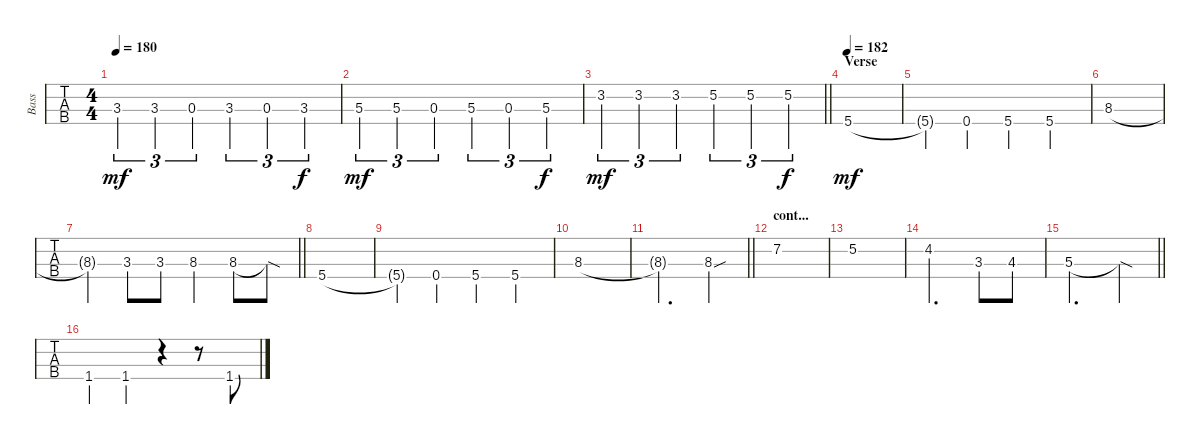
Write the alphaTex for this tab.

\track ("Bass" "Bass") {instrument electricbasspick}
\staff {tabs}
\tuning (G2 D2 A1 E1) {hide}
\ts (4 4)
\tempo 180
\clef f4
\ks c
3.3.4{tu (3 2) dy mf} 3.3.4{tu (3 2)} 0.3.4{tu (3 2)} 3.3.4{tu (3 2)} 0.3.4{tu (3 2)} 3.3.4{tu (3 2) dy f} |
5.3.4{tu (3 2) dy mf} 5.3.4{tu (3 2)} 0.3.4{tu (3 2)} 5.3.4{tu (3 2)} 0.3.4{tu (3 2)} 5.3.4{tu (3 2) dy f} |
\barLineRight lightlight
3.2.4{tu (3 2) dy mf} 3.2.4{tu (3 2)} 3.2.4{tu (3 2)} 5.2.4{tu (3 2)} 5.2.4{tu (3 2)} 5.2.4{tu (3 2) dy f} |
\section ("" "Verse")
\tempo 182
5.4.1{dy mf} |
5.4{t}.4 0.4.4 5.4{st}.4 5.4.4 |
8.3.1 |
\barLineRight lightlight
8.3{t}.4 3.3.8 3.3.8 8.3{st}.4 8.3.8 8.3{sod t}.8 |
5.4.1 |
5.4{t}.4 0.4.4 5.4{st}.4 5.4.4 |
8.3.1 |
\barLineRight lightlight
8.3{t}.2{d} 8.3{sou}.4 |
\section ("" "cont...")
7.2.1 |
5.2.1 |
4.2.2{d} 3.3.8 4.3.8 |
\barLineRight lightlight
5.3.2{d} 5.3{sod t}.4 |
1.4.4 1.4.4 r.4 r.8 1.4.8
